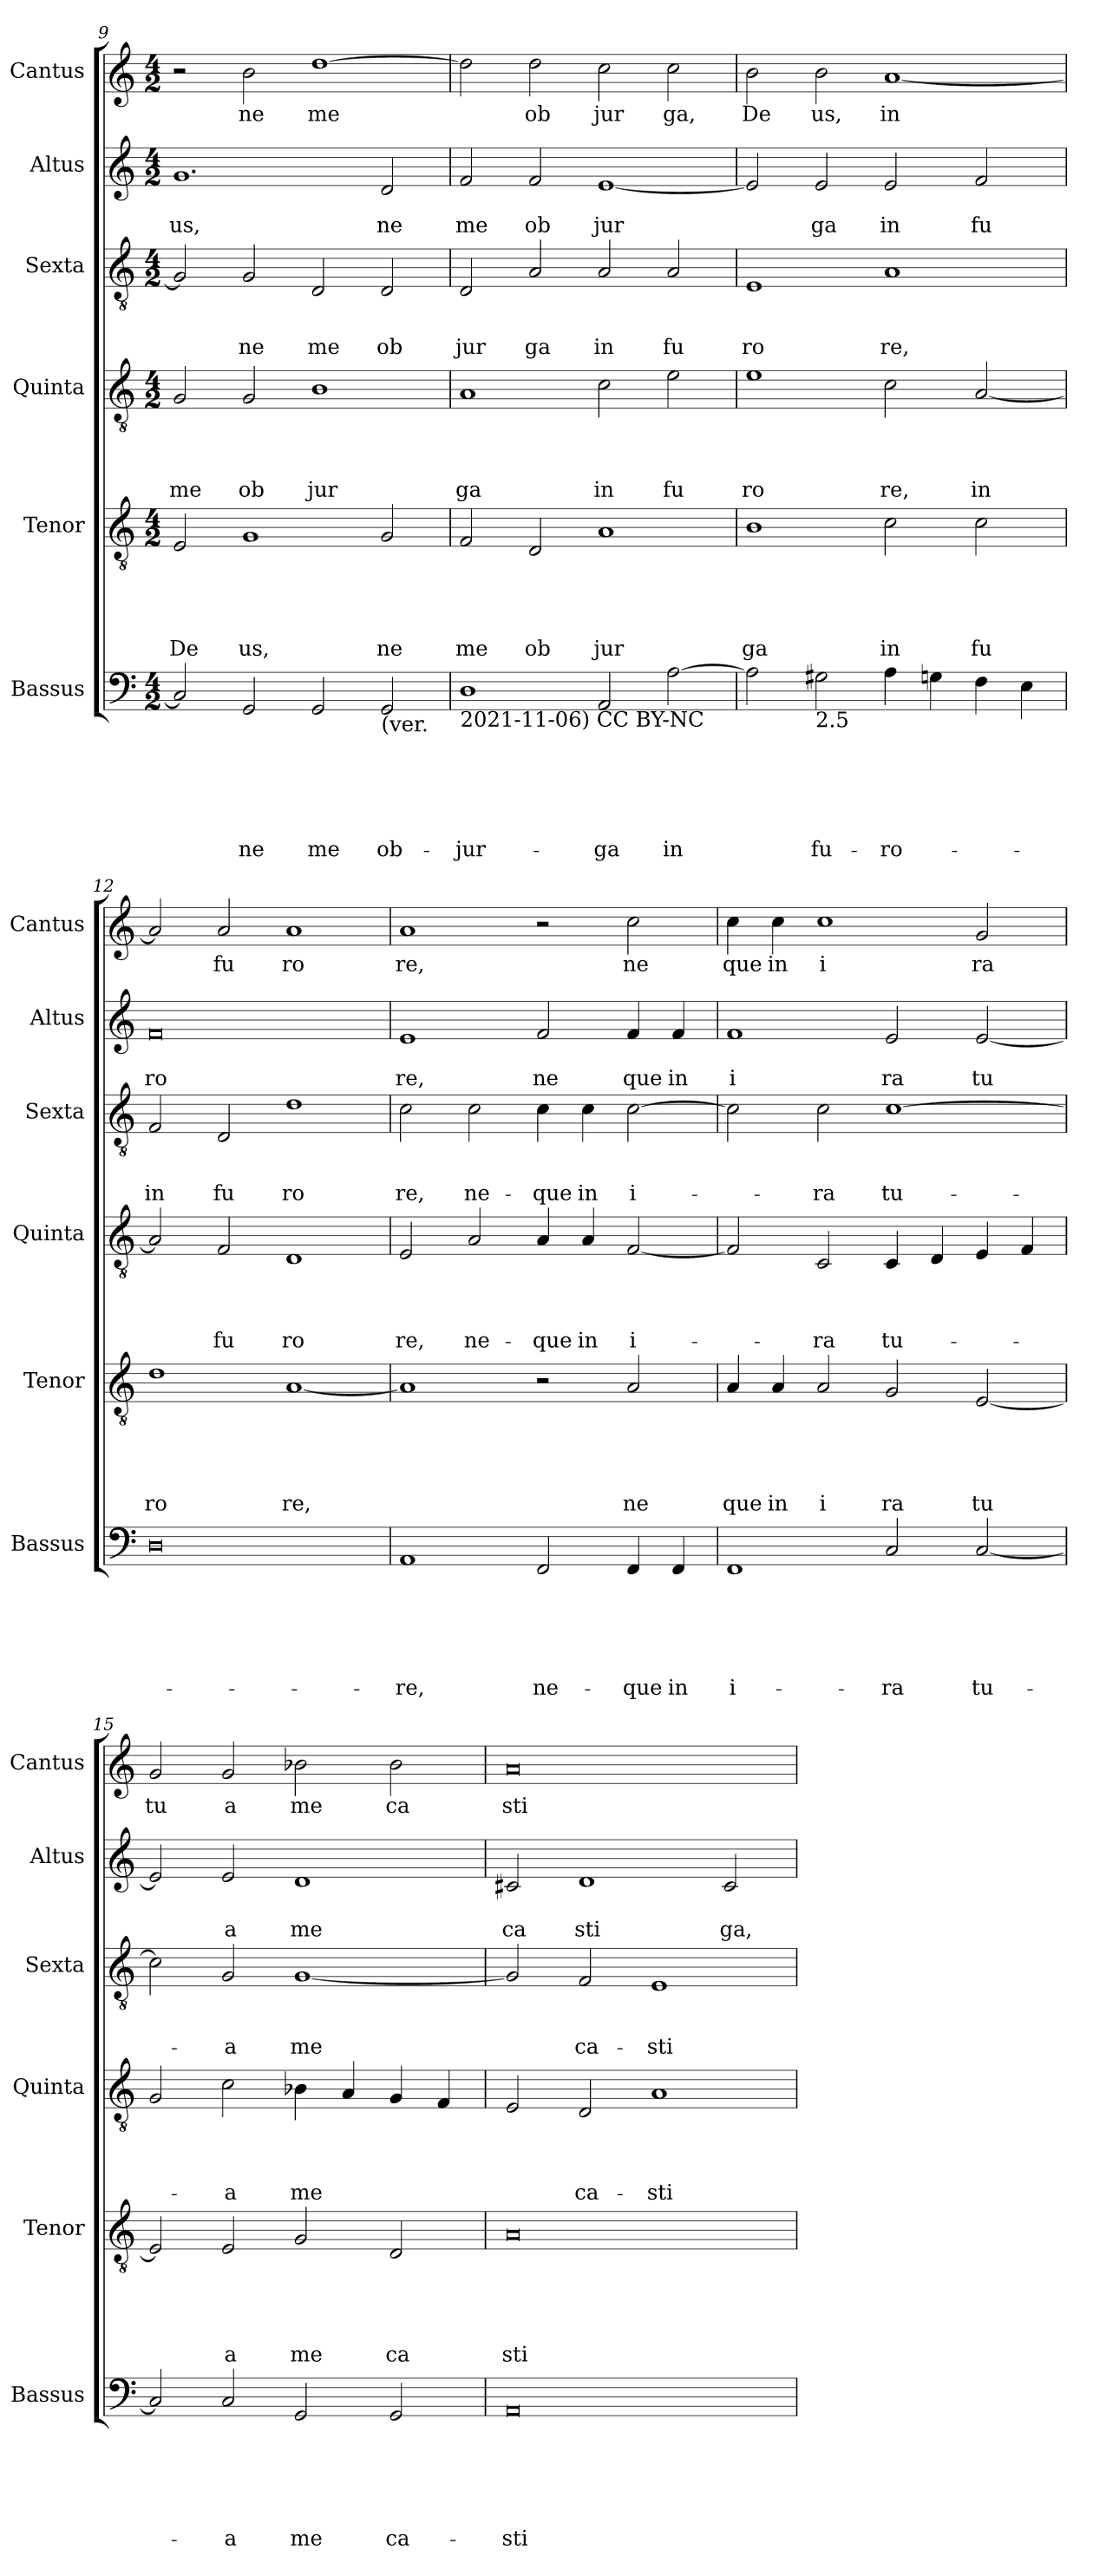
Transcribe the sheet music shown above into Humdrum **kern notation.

**kern	**text	**text	**text	**text	**text	**text	**kern	**text	**text	**text	**text	**text	**kern	**text	**text	**text	**text	**kern	**text	**text	**text	**kern	**text	**text	**kern	**text
*part6	*part6	*part6	*part6	*part6	*part6	*part6	*part5	*part5	*part5	*part5	*part5	*part5	*part4	*part4	*part4	*part4	*part4	*part3	*part3	*part3	*part3	*part2	*part2	*part2	*part1	*part1
*staff6	*staff6	*staff6	*staff6	*staff6	*staff6	*staff6	*staff5	*staff5	*staff5	*staff5	*staff5	*staff5	*staff4	*staff4	*staff4	*staff4	*staff4	*staff3	*staff3	*staff3	*staff3	*staff2	*staff2	*staff2	*staff1	*staff1
*I"Bassus	*	*	*	*	*	*	*I"Tenor	*	*	*	*	*	*I"Quinta	*	*	*	*	*I"Sexta	*	*	*	*I"Altus	*	*	*I"Cantus	*
*I'Bassus	*	*	*	*	*	*	*I'Tenor	*	*	*	*	*	*I'Quinta	*	*	*	*	*I'Sexta	*	*	*	*I'Altus	*	*	*I'Cantus	*
*clefF4	*	*	*	*	*	*	*clefGv2	*	*	*	*	*	*clefGv2	*	*	*	*	*clefGv2	*	*	*	*clefG2	*	*	*clefG2	*
*k[]	*	*	*	*	*	*	*k[]	*	*	*	*	*	*k[]	*	*	*	*	*k[]	*	*	*	*k[]	*	*	*k[]	*
*C:	*	*	*	*	*	*	*C:	*	*	*	*	*	*C:	*	*	*	*	*C:	*	*	*	*C:	*	*	*C:	*
*M4/2	*	*	*	*	*	*	*M4/2	*	*	*	*	*	*M4/2	*	*	*	*	*M4/2	*	*	*	*M4/2	*	*	*M4/2	*
=9	=9	=9	=9	=9	=9	=9	=9	=9	=9	=9	=9	=9	=9	=9	=9	=9	=9	=9	=9	=9	=9	=9	=9	=9	=9	=9
!	!	!	!	!	!	!	!	!	!	!	!	!LO:LY:b	!	!	!	!	!LO:LY:b	!	!	!	!	!	!	!LO:LY:b	!	!
2C/]	.	.	.	.	.	.	2E/	.	.	.	.	De	2G/	.	.	.	me	2G/]	.	.	.	1.g	.	us,	2r	.
!	!	!	!	!	!	!LO:LY:b	!	!	!	!	!	!LO:LY:b	!	!	!	!	!LO:LY:b	!	!	!	!LO:LY:b	!	!	!	!	!LO:LY:b
2GG/	.	.	.	.	.	ne	1G	.	.	.	.	us,	2G/	.	.	.	ob	2G/	.	.	ne	.	.	.	2b\	ne
!	!	!	!	!	!	!LO:LY:b	!	!	!	!	!	!	!	!	!	!	!LO:LY:b	!	!	!	!LO:LY:b	!	!	!	!	!LO:LY:b
2GG/	.	.	.	.	.	me	.	.	.	.	.	.	1B	.	.	.	jur	2D/	.	.	me	.	.	.	[>1dd	me
!LO:TX:b:t=(ver.	!	!	!	!	!	!	!	!	!	!	!	!	!	!	!	!	!	!	!	!	!	!	!	!	!	!
!	!	!	!	!	!	!LO:LY:b	!	!	!	!	!	!LO:LY:b	!	!	!	!	!	!	!	!	!LO:LY:b	!	!	!LO:LY:b	!	!
2GG/	.	.	.	.	.	ob-	2G/	.	.	.	.	ne	.	.	.	.	.	2D/	.	.	ob	2d/	.	ne	.	.
=10	=10	=10	=10	=10	=10	=10	=10	=10	=10	=10	=10	=10	=10	=10	=10	=10	=10	=10	=10	=10	=10	=10	=10	=10	=10	=10
!LO:TX:b:t=2021-11-06) CC BY-NC	!	!	!	!	!	!	!	!	!	!	!	!	!	!	!	!	!	!	!	!	!	!	!	!	!	!
!	!	!	!	!	!	!LO:LY:b	!	!	!	!	!	!LO:LY:b	!	!	!	!	!LO:LY:b	!	!	!	!LO:LY:b	!	!	!LO:LY:b	!	!
1D	.	.	.	.	.	-jur-	2F/	.	.	.	.	me	1A	.	.	.	ga	2D/	.	.	jur	2f/	.	me	2dd\]	.
!	!	!	!	!	!	!	!	!	!	!	!	!LO:LY:b	!	!	!	!	!	!	!	!	!LO:LY:b	!	!	!LO:LY:b	!	!LO:LY:b
.	.	.	.	.	.	.	2D/	.	.	.	.	ob	.	.	.	.	.	2A/	.	.	ga	2f/	.	ob	2dd\	ob
!	!	!	!	!	!	!LO:LY:b	!	!	!	!	!	!LO:LY:b	!	!	!	!	!LO:LY:b	!	!	!	!LO:LY:b	!	!	!LO:LY:b	!	!LO:LY:b
2AA/	.	.	.	.	.	-ga	1A	.	.	.	.	jur	2c\	.	.	.	in	2A/	.	.	in	[<1e	.	jur	2cc\	jur
!	!	!	!	!	!	!LO:LY:b	!	!	!	!	!	!	!	!	!	!	!LO:LY:b	!	!	!	!LO:LY:b	!	!	!	!	!LO:LY:b
[>2A\	.	.	.	.	.	in	.	.	.	.	.	.	2e\	.	.	.	fu	2A/	.	.	fu	.	.	.	2cc\	ga,
=11	=11	=11	=11	=11	=11	=11	=11	=11	=11	=11	=11	=11	=11	=11	=11	=11	=11	=11	=11	=11	=11	=11	=11	=11	=11	=11
!	!	!	!	!	!	!	!	!	!	!	!	!LO:LY:b	!	!	!	!	!LO:LY:b	!	!	!	!LO:LY:b	!	!	!	!	!LO:LY:b
2A\]	.	.	.	.	.	.	1B	.	.	.	.	ga	1e	.	.	.	ro	1E	.	.	ro	2e/]	.	.	2b\	De
!LO:TX:b:t=2.5	!	!	!	!	!	!	!	!	!	!	!	!	!	!	!	!	!	!	!	!	!	!	!	!	!	!
!	!	!	!	!	!	!LO:LY:b	!	!	!	!	!	!	!	!	!	!	!	!	!	!	!	!	!	!LO:LY:b	!	!LO:LY:b
2G#X\	.	.	.	.	.	fu-	.	.	.	.	.	.	.	.	.	.	.	.	.	.	.	2e/	.	ga	2b\	us,
!	!	!	!	!	!	!LO:LY:b	!	!	!	!	!	!LO:LY:b	!	!	!	!	!LO:LY:b	!	!	!	!LO:LY:b	!	!	!LO:LY:b	!	!LO:LY:b
4A\	.	.	.	.	.	-ro-	2c\	.	.	.	.	in	2c\	.	.	.	re,	1A	.	.	re,	2e/	.	in	[<1a	in
4Gn\	.	.	.	.	.	.	.	.	.	.	.	.	.	.	.	.	.	.	.	.	.	.	.	.	.	.
!	!	!	!	!	!	!	!	!	!	!	!	!LO:LY:b	!	!	!	!	!LO:LY:b	!	!	!	!	!	!	!LO:LY:b	!	!
4F\	.	.	.	.	.	.	2c\	.	.	.	.	fu	[<2A/	.	.	.	in	.	.	.	.	2f/	.	fu	.	.
4E\	.	.	.	.	.	.	.	.	.	.	.	.	.	.	.	.	.	.	.	.	.	.	.	.	.	.
=12	=12	=12	=12	=12	=12	=12	=12	=12	=12	=12	=12	=12	=12	=12	=12	=12	=12	=12	=12	=12	=12	=12	=12	=12	=12	=12
!	!	!	!	!	!	!	!	!	!	!	!	!LO:LY:b	!	!	!	!	!	!	!	!	!LO:LY:b	!	!	!LO:LY:b	!	!
0D	.	.	.	.	.	.	1d	.	.	.	.	ro	2A/]	.	.	.	.	2F/	.	.	in	0f	.	ro	2a/]	.
!	!	!	!	!	!	!	!	!	!	!	!	!	!	!	!	!	!LO:LY:b	!	!	!	!LO:LY:b	!	!	!	!	!LO:LY:b
.	.	.	.	.	.	.	.	.	.	.	.	.	2F/	.	.	.	fu	2D/	.	.	fu	.	.	.	2a/	fu
!	!	!	!	!	!	!	!	!	!	!	!	!LO:LY:b	!	!	!	!	!LO:LY:b	!	!	!	!LO:LY:b	!	!	!	!	!LO:LY:b
.	.	.	.	.	.	.	[>1A	.	.	.	.	re,	1D	.	.	.	ro	1d	.	.	ro	.	.	.	1a	ro
!!LO:PB:g=z
=13	=13	=13	=13	=13	=13	=13	=13	=13	=13	=13	=13	=13	=13	=13	=13	=13	=13	=13	=13	=13	=13	=13	=13	=13	=13	=13
!	!	!	!	!	!	!LO:LY:b	!	!	!	!	!	!	!	!	!	!	!LO:LY:b	!	!	!	!LO:LY:b	!	!	!LO:LY:b	!	!LO:LY:b
1AA	.	.	.	.	.	-re,	1A]	.	.	.	.	.	2E/	.	.	.	re,	2c\	.	.	re,	1e	.	re,	1a	re,
!	!	!	!	!	!	!	!	!	!	!	!	!	!	!	!	!	!LO:LY:b	!	!	!	!LO:LY:b	!	!	!	!	!
.	.	.	.	.	.	.	.	.	.	.	.	.	2A/	.	.	.	ne-	2c\	.	.	ne-	.	.	.	.	.
!	!	!	!	!	!	!LO:LY:b	!	!	!	!	!	!	!	!	!	!	!LO:LY:b	!	!	!	!LO:LY:b	!	!	!LO:LY:b	!	!
2FF/	.	.	.	.	.	ne-	2r	.	.	.	.	.	4A/	.	.	.	-que	4c\	.	.	-que	2f/	.	ne	2r	.
!	!	!	!	!	!	!	!	!	!	!	!	!	!	!	!	!	!LO:LY:b	!	!	!	!LO:LY:b	!	!	!	!	!
.	.	.	.	.	.	.	.	.	.	.	.	.	4A/	.	.	.	in	4c\	.	.	in	.	.	.	.	.
!	!	!	!	!	!	!LO:LY:b	!	!	!	!	!	!LO:LY:b	!	!	!	!	!LO:LY:b:rj	!	!	!	!LO:LY:b:rj	!	!	!LO:LY:b	!	!LO:LY:b
4FF/	.	.	.	.	.	-que	2A/	.	.	.	.	ne	[<2F/	.	.	.	i-	[>2c\	.	.	i-	4f/	.	que	2cc\	ne
!	!	!	!	!	!	!LO:LY:b	!	!	!	!	!	!	!	!	!	!	!	!	!	!	!	!	!	!LO:LY:b	!	!
4FF/	.	.	.	.	.	in	.	.	.	.	.	.	.	.	.	.	.	.	.	.	.	4f/	.	in	.	.
=14	=14	=14	=14	=14	=14	=14	=14	=14	=14	=14	=14	=14	=14	=14	=14	=14	=14	=14	=14	=14	=14	=14	=14	=14	=14	=14
!	!	!	!	!	!	!LO:LY:b	!	!	!	!	!	!LO:LY:b	!	!	!	!	!	!	!	!	!	!	!	!LO:LY:b	!	!LO:LY:b
1FF	.	.	.	.	.	i-	4A/	.	.	.	.	que	2F/]	.	.	.	.	2c\]	.	.	.	1f	.	i	4cc\	que
!	!	!	!	!	!	!	!	!	!	!	!	!LO:LY:b	!	!	!	!	!	!	!	!	!	!	!	!	!	!LO:LY:b
.	.	.	.	.	.	.	4A/	.	.	.	.	in	.	.	.	.	.	.	.	.	.	.	.	.	4cc\	in
!	!	!	!	!	!	!	!	!	!	!	!	!LO:LY:b	!	!	!	!	!LO:LY:b	!	!	!	!LO:LY:b	!	!	!	!	!LO:LY:b
.	.	.	.	.	.	.	2A/	.	.	.	.	i	2C/	.	.	.	-ra	2c\	.	.	-ra	.	.	.	1cc	i
!	!	!	!	!	!	!LO:LY:b	!	!	!	!	!	!LO:LY:b	!	!	!	!	!LO:LY:b	!	!	!	!LO:LY:b	!	!	!LO:LY:b	!	!
2C/	.	.	.	.	.	-ra	2G/	.	.	.	.	ra	4C/	.	.	.	tu-	[>1c	.	.	tu-	2e/	.	ra	.	.
.	.	.	.	.	.	.	.	.	.	.	.	.	4D/	.	.	.	.	.	.	.	.	.	.	.	.	.
!	!	!	!	!	!	!LO:LY:b	!	!	!	!	!	!LO:LY:b	!	!	!	!	!	!	!	!	!	!	!	!LO:LY:b	!	!LO:LY:b
[<2C/	.	.	.	.	.	tu-	[<2E/	.	.	.	.	tu	4E/	.	.	.	.	.	.	.	.	[<2e/	.	tu	2g/	ra
.	.	.	.	.	.	.	.	.	.	.	.	.	4F/	.	.	.	.	.	.	.	.	.	.	.	.	.
=15	=15	=15	=15	=15	=15	=15	=15	=15	=15	=15	=15	=15	=15	=15	=15	=15	=15	=15	=15	=15	=15	=15	=15	=15	=15	=15
!	!	!	!	!	!	!	!	!	!	!	!	!	!	!	!	!	!	!	!	!	!	!	!	!	!	!LO:LY:b
2C/]	.	.	.	.	.	.	2E/]	.	.	.	.	.	2G/	.	.	.	.	2c\]	.	.	.	2e/]	.	.	2g/	tu
!	!	!	!	!	!	!LO:LY:b	!	!	!	!	!	!LO:LY:b	!	!	!	!	!LO:LY:b	!	!	!	!LO:LY:b	!	!	!LO:LY:b	!	!LO:LY:b
2C/	.	.	.	.	.	-a	2E/	.	.	.	.	a	2c\	.	.	.	-a	2G/	.	.	-a	2e/	.	a	2g/	a
!	!	!	!	!	!	!LO:LY:b	!	!	!	!	!	!LO:LY:b	!	!	!	!	!LO:LY:b	!	!	!	!LO:LY:b	!	!	!LO:LY:b	!	!LO:LY:b
2GG/	.	.	.	.	.	me	2G/	.	.	.	.	me	4B-X\	.	.	.	me	[<1G	.	.	me	1d	.	me	2b-X\	me
.	.	.	.	.	.	.	.	.	.	.	.	.	4A/	.	.	.	.	.	.	.	.	.	.	.	.	.
!	!	!	!	!	!	!LO:LY:b	!	!	!	!	!	!LO:LY:b	!	!	!	!	!	!	!	!	!	!	!	!	!	!LO:LY:b
2GG/	.	.	.	.	.	ca-	2D/	.	.	.	.	ca	4G/	.	.	.	.	.	.	.	.	.	.	.	2b-\	ca
.	.	.	.	.	.	.	.	.	.	.	.	.	4F/	.	.	.	.	.	.	.	.	.	.	.	.	.
=16	=16	=16	=16	=16	=16	=16	=16	=16	=16	=16	=16	=16	=16	=16	=16	=16	=16	=16	=16	=16	=16	=16	=16	=16	=16	=16
!	!	!	!	!	!	!LO:LY:b	!	!	!	!	!	!LO:LY:b	!	!	!	!	!	!	!	!	!	!	!	!LO:LY:b	!	!LO:LY:b
0AA	.	.	.	.	.	-sti-	0A	.	.	.	.	sti	2E/	.	.	.	.	2G/]	.	.	.	2c#X/	.	ca	0a	sti
!	!	!	!	!	!	!	!	!	!	!	!	!	!	!	!	!	!LO:LY:b	!	!	!	!LO:LY:b	!	!	!LO:LY:b	!	!
.	.	.	.	.	.	.	.	.	.	.	.	.	2D/	.	.	.	ca-	2F/	.	.	ca-	1d	.	sti	.	.
!	!	!	!	!	!	!	!	!	!	!	!	!	!	!	!	!	!LO:LY:b	!	!	!	!LO:LY:b	!	!	!	!	!
.	.	.	.	.	.	.	.	.	.	.	.	.	1A	.	.	.	-sti-	1E	.	.	-sti-	.	.	.	.	.
!	!	!	!	!	!	!	!	!	!	!	!	!	!	!	!	!	!	!	!	!	!	!	!	!LO:LY:b	!	!
.	.	.	.	.	.	.	.	.	.	.	.	.	.	.	.	.	.	.	.	.	.	2c#/	.	ga,	.	.
=	=	=	=	=	=	=	=	=	=	=	=	=	=	=	=	=	=	=	=	=	=	=	=	=	=	=
*-	*-	*-	*-	*-	*-	*-	*-	*-	*-	*-	*-	*-	*-	*-	*-	*-	*-	*-	*-	*-	*-	*-	*-	*-	*-	*-
